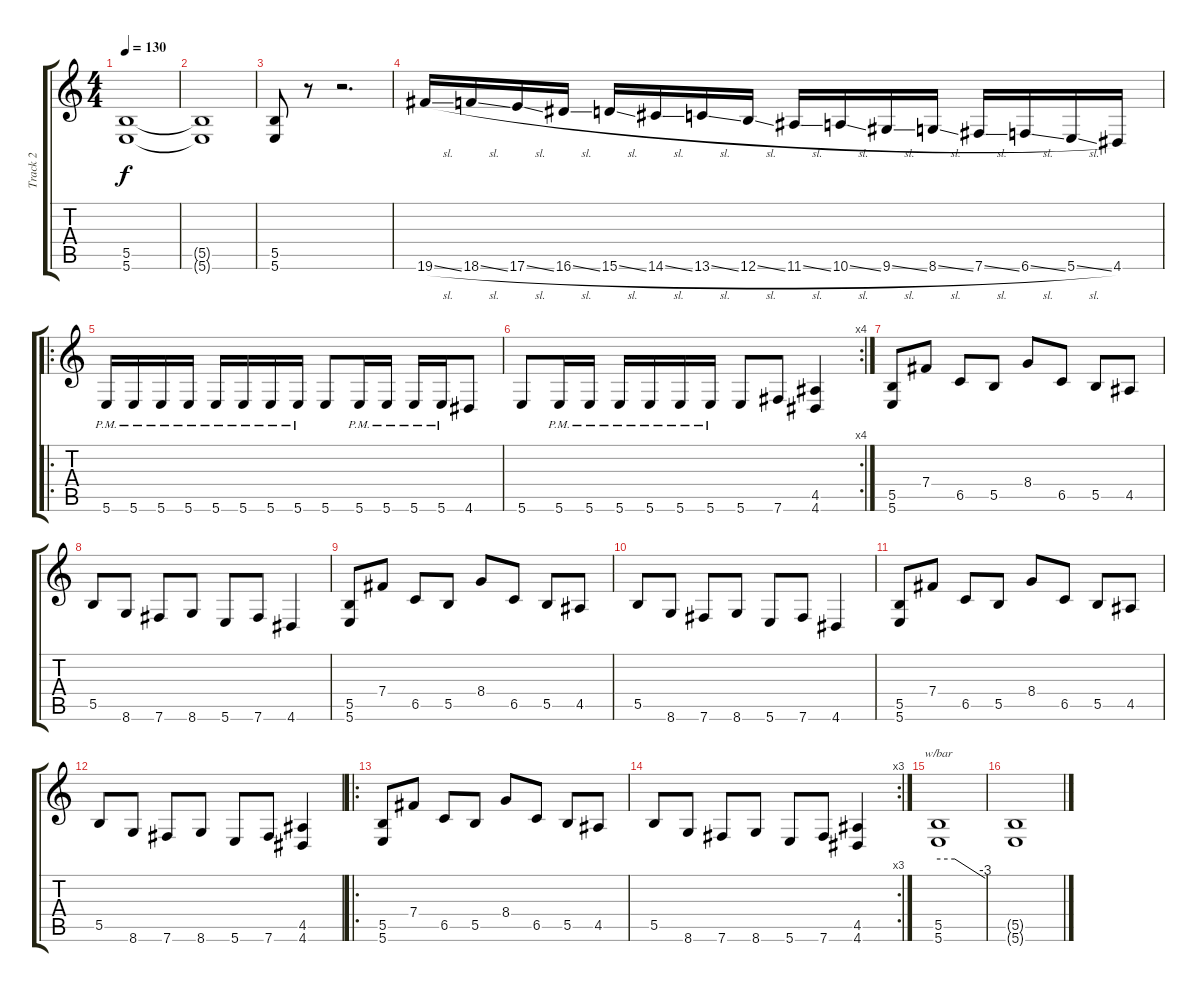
\track ("Track 2" "Track 2") {instrument distortionguitar}
\staff {score tabs}
\tuning (Db4 Ab3 E3 B2 Gb2 B1) {hide}
\ts (4 4)
\tempo 130
\clef g2
\ks c
(5.5 5.6).1{dy f instrument distortionguitar} |
(5.5{t} 5.6{t}).1 |
(5.5 5.6).8 r.8 r.2{d} |
19.6{sl}.16 18.6{sl}.16 17.6{sl}.16 16.6{sl}.16 15.6{sl}.16 14.6{sl}.16 13.6{sl}.16 12.6{sl}.16 11.6{sl}.16 10.6{sl}.16 9.6{sl}.16 8.6{sl}.16 7.6{sl}.16 6.6{sl}.16 5.6{sl}.16 4.6.16 |
\ro
5.6{pm}.16 5.6{pm}.16 5.6{pm}.16 5.6{pm}.16 5.6{pm}.16 5.6{pm}.16 5.6{pm}.16 5.6{pm}.16 5.6.8 5.6{pm}.16 5.6{pm}.16 5.6{pm}.16 5.6{pm}.16 4.6.8 |
\rc 4
5.6.8 5.6{pm}.16 5.6{pm}.16 5.6{pm}.16 5.6{pm}.16 5.6{pm}.16 5.6{pm}.16 5.6.8 7.6.8 (4.5 4.6).4 |
(5.5 5.6).8 7.4.8 6.5.8 5.5.8 8.4.8 6.5.8 5.5.8 4.5.8 |
5.5.8 8.6.8 7.6.8 8.6.8 5.6.8 7.6.8 4.6.4 |
(5.5 5.6).8 7.4.8 6.5.8 5.5.8 8.4.8 6.5.8 5.5.8 4.5.8 |
5.5.8 8.6.8 7.6.8 8.6.8 5.6.8 7.6.8 4.6.4 |
(5.5 5.6).8 7.4.8 6.5.8 5.5.8 8.4.8 6.5.8 5.5.8 4.5.8 |
5.5.8 8.6.8 7.6.8 8.6.8 5.6.8 7.6.8 (4.5 4.6).4 |
\ro
(5.5 5.6).8 7.4.8 6.5.8 5.5.8 8.4.8 6.5.8 5.5.8 4.5.8 |
\rc 3
5.5.8 8.6.8 7.6.8 8.6.8 5.6.8 7.6.8 (4.5 4.6).4 |
(5.5 5.6).1{tbe (custom default 0 0 21 0 60 -12)} |
(5.5{t} 5.6{t}).1
